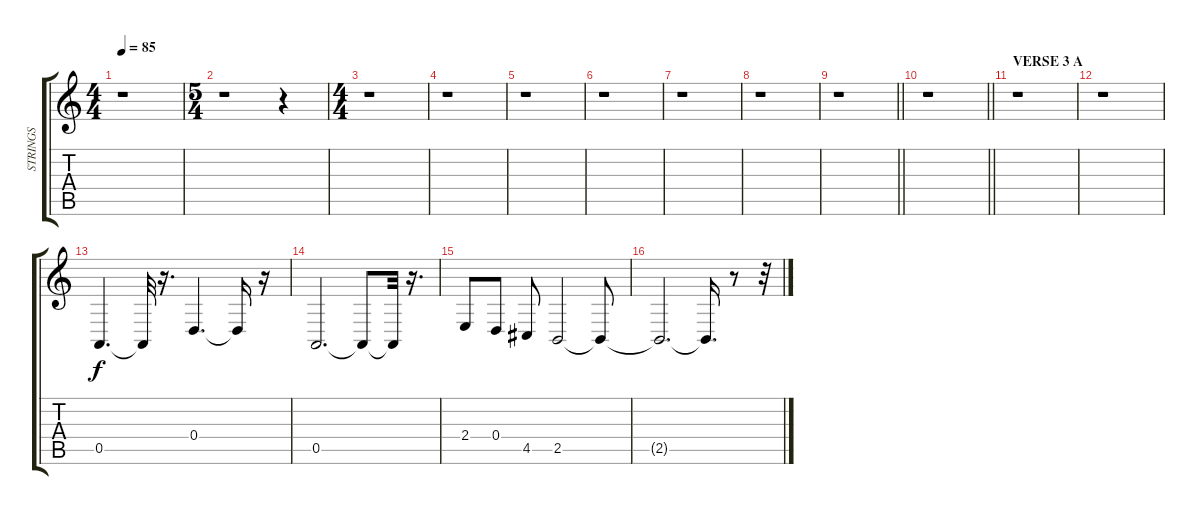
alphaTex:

\track ("STRINGS" "STRINGS") {instrument stringensemble1}
\staff {score tabs}
\tuning (E4 B3 G3 D3 A2 E2) {hide}
\ts (4 4)
\tempo 85
\clef g2
\ks c
r.1{dy mf} |
\ts (5 4)
r.1 r.4 |
\ts (4 4)
r.1 |
r.1 |
r.1 |
r.1 |
r.1 |
r.1 |
\barLineRight lightlight
r.1 |
\section ("" "")
\barLineRight lightlight
r.1 |
\section ("" "VERSE 3 A")
r.1 |
r.1 |
0.5.4{d dy f} 0.5{t}.32 r.16{d} 0.4.4{d} 0.4{t}.16 r.16 |
0.5.2{d} 0.5{t}.8 0.5{t}.32 r.16{d} |
2.4.8 0.4.8 4.5.8 2.5.2 2.5{t}.8 |
2.5{t}.2{d} 2.5{t}.16{d} r.8 r.32
